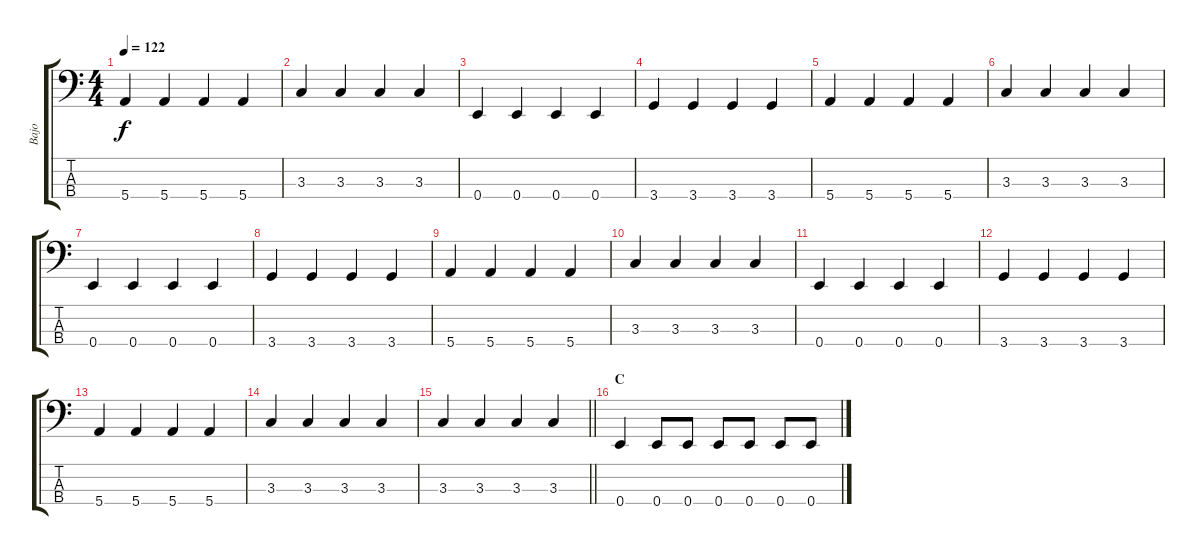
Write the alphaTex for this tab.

\track ("Bajo" "Bajo") {instrument electricbasspick}
\staff {score tabs}
\tuning (G2 D2 A1 E1) {hide}
\ts (4 4)
\tempo 122
\clef f4
\ks c
5.4.4{dy f} 5.4.4 5.4.4 5.4.4 |
3.3.4 3.3.4 3.3.4 3.3.4 |
0.4.4 0.4.4 0.4.4 0.4.4 |
3.4.4 3.4.4 3.4.4 3.4.4 |
5.4.4 5.4.4 5.4.4 5.4.4 |
3.3.4 3.3.4 3.3.4 3.3.4 |
0.4.4 0.4.4 0.4.4 0.4.4 |
3.4.4 3.4.4 3.4.4 3.4.4 |
5.4.4 5.4.4 5.4.4 5.4.4 |
3.3.4 3.3.4 3.3.4 3.3.4 |
0.4.4 0.4.4 0.4.4 0.4.4 |
3.4.4 3.4.4 3.4.4 3.4.4 |
5.4.4 5.4.4 5.4.4 5.4.4 |
3.3.4 3.3.4 3.3.4 3.3.4 |
\barLineRight lightlight
3.3.4 3.3.4 3.3.4 3.3.4 |
\section ("" "C")
0.4.4 0.4.8 0.4.8 0.4.8 0.4.8 0.4.8 0.4.8
